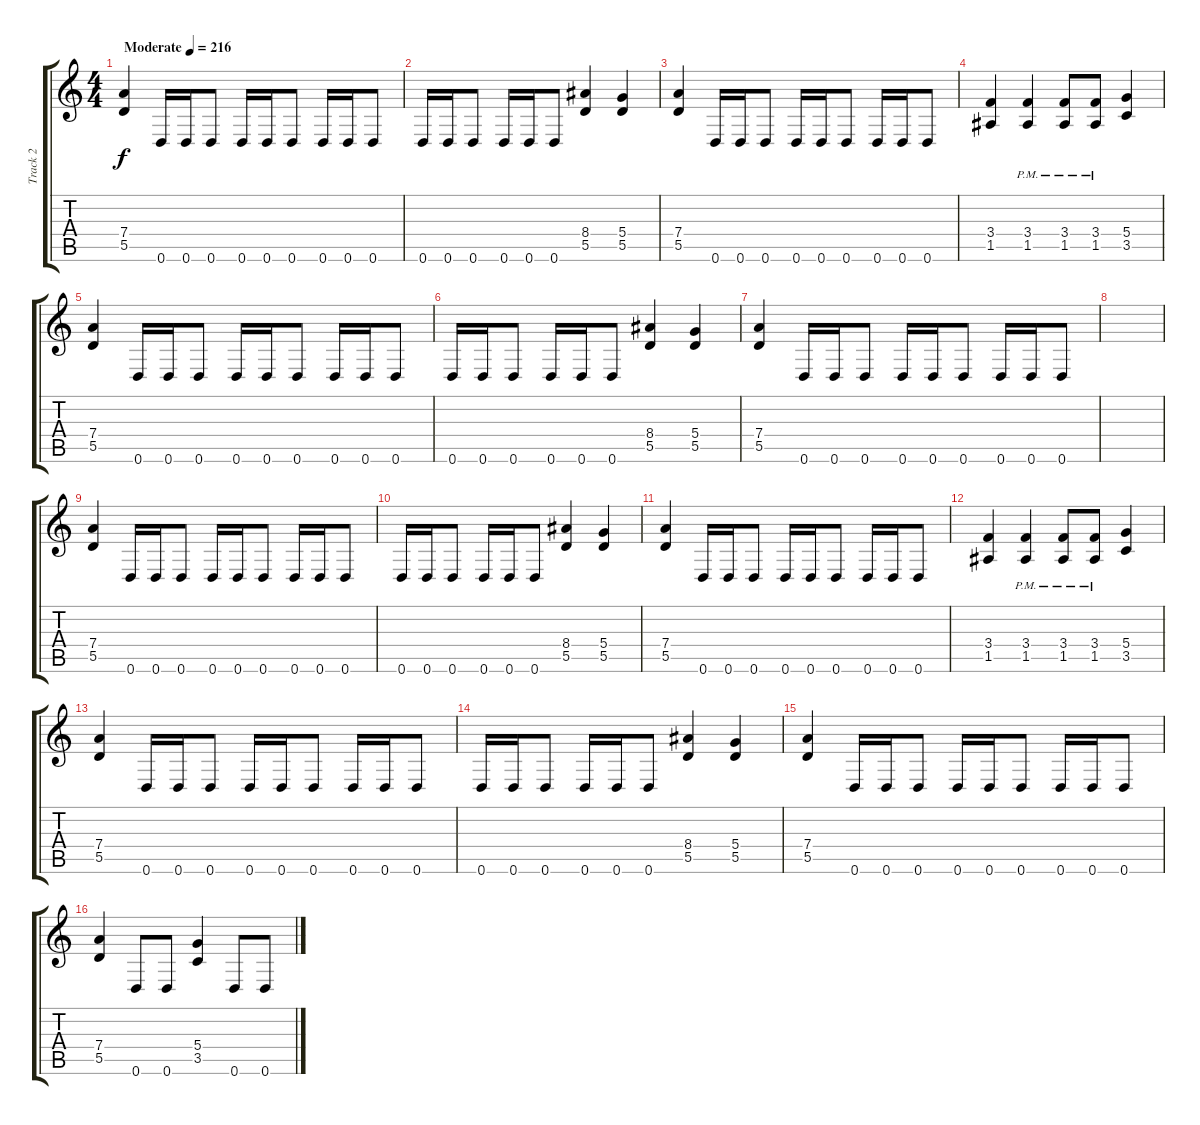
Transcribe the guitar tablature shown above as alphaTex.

\track ("Track 2" "Track 2") {instrument distortionguitar}
\staff {score tabs}
\tuning (E4 B3 G3 D3 A2 D2) {hide}
\ts (4 4)
\tempo (216 "Moderate")
\clef g2
\ks c
(7.4 5.5).4{dy f instrument distortionguitar} 0.6.16 0.6.16 0.6.8 0.6.16 0.6.16 0.6.8 0.6.16 0.6.16 0.6.8 |
0.6.16 0.6.16 0.6.8 0.6.16 0.6.16 0.6.8 (8.4 5.5).4 (5.4 5.5).4 |
(7.4 5.5).4 0.6.16 0.6.16 0.6.8 0.6.16 0.6.16 0.6.8 0.6.16 0.6.16 0.6.8 |
(3.4 1.5).4 (3.4{pm} 1.5{pm}).4 (3.4{pm} 1.5{pm}).8 (3.4{pm} 1.5{pm}).8 (5.4 3.5).4 |
(7.4 5.5).4 0.6.16 0.6.16 0.6.8 0.6.16 0.6.16 0.6.8 0.6.16 0.6.16 0.6.8 |
0.6.16 0.6.16 0.6.8 0.6.16 0.6.16 0.6.8 (8.4 5.5).4 (5.4 5.5).4 |
(7.4 5.5).4 0.6.16 0.6.16 0.6.8 0.6.16 0.6.16 0.6.8 0.6.16 0.6.16 0.6.8 |
|
(7.4 5.5).4 0.6.16 0.6.16 0.6.8 0.6.16 0.6.16 0.6.8 0.6.16 0.6.16 0.6.8 |
0.6.16 0.6.16 0.6.8 0.6.16 0.6.16 0.6.8 (8.4 5.5).4 (5.4 5.5).4 |
(7.4 5.5).4 0.6.16 0.6.16 0.6.8 0.6.16 0.6.16 0.6.8 0.6.16 0.6.16 0.6.8 |
(3.4 1.5).4 (3.4{pm} 1.5{pm}).4 (3.4{pm} 1.5{pm}).8 (3.4{pm} 1.5{pm}).8 (5.4 3.5).4 |
(7.4 5.5).4 0.6.16 0.6.16 0.6.8 0.6.16 0.6.16 0.6.8 0.6.16 0.6.16 0.6.8 |
0.6.16 0.6.16 0.6.8 0.6.16 0.6.16 0.6.8 (8.4 5.5).4 (5.4 5.5).4 |
(7.4 5.5).4 0.6.16 0.6.16 0.6.8 0.6.16 0.6.16 0.6.8 0.6.16 0.6.16 0.6.8 |
(7.4 5.5).4 0.6.8 0.6.8 (5.4 3.5).4 0.6.8 0.6.8
